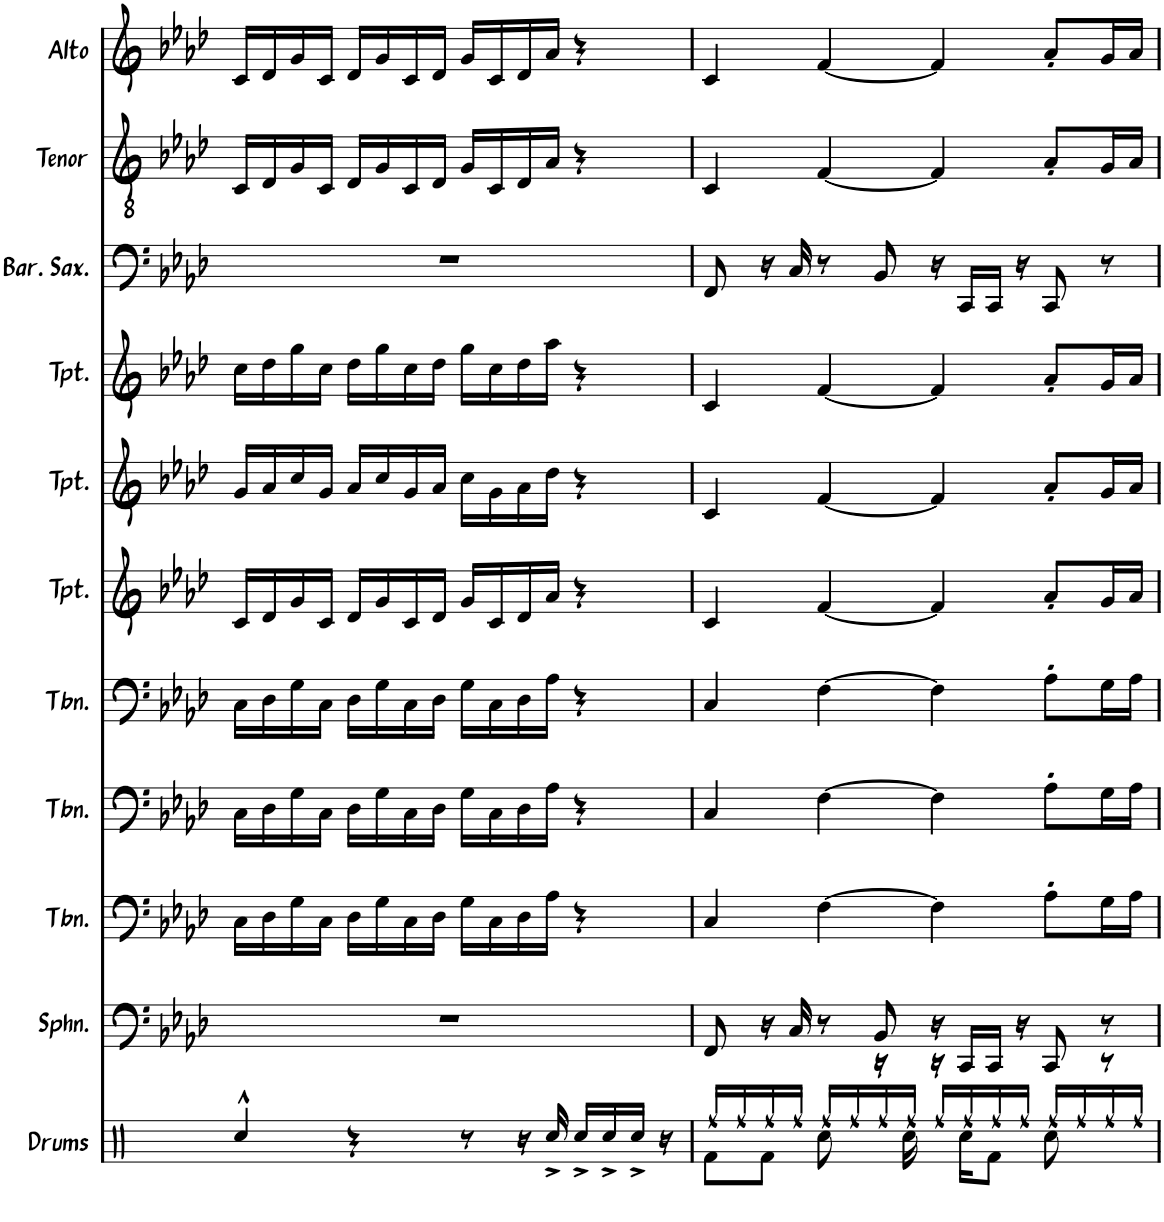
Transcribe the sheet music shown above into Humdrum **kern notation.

**kern	**kern	**kern	**kern	**kern	**kern	**kern	**kern	**kern	**kern	**kern
*part11	*part10	*part9	*part8	*part7	*part6	*part5	*part4	*part3	*part2	*part1
*staff11	*staff10	*staff9	*staff8	*staff7	*staff6	*staff5	*staff4	*staff3	*staff2	*staff1
*I"Drums	*I"Sousaphone	*I"Trombone	*I"Trombone	*I"Trombone	*I"Trumpet	*I"Trumpet	*I"Trumpet	*I"Baritone Saxophone	*I"Tenor Sax	*I"Alto Sax
*I'Drums	*I'Sphn.	*I'Tbn.	*I'Tbn.	*I'Tbn.	*I'Tpt.	*I'Tpt.	*I'Tpt.	*I'Bar. Sax.	*I'Tenor	*I'Alto
!!LO:PB:g=z
*clefX	*clefF4	*clefF4	*clefF4	*clefF4	*clefG2	*clefG2	*clefG2	*clefF4	*clefGv2	*clefG2
*	*	*	*	*	*ITrd1c2	*ITrd1c2	*ITrd1c2	*ITrd12c21	*ITrd8c14	*ITrd5c9
*k[]	*k[b-e-a-d-]	*k[b-e-a-d-]	*k[b-e-a-d-]	*k[b-e-a-d-]	*k[b-e-a-d-]	*k[b-e-a-d-]	*k[b-e-a-d-]	*k[b-e-a-d-]	*k[b-e-a-d-]	*k[b-e-a-d-]
*M4/4	*M4/4	*M4/4	*M4/4	*M4/4	*M4/4	*M4/4	*M4/4	*M4/4	*M4/4	*M4/4
=22	=22	=22	=22	=22	=22	=22	=22	=22	=22	=22
4Rcc^^/	1r	16C\LL	16C\LL	16C\LL	16c/LL	16g/LL	16cc\LL	1r	16C/LL	16c/LL
.	.	16D-\	16D-\	16D-\	16d-/	16a-/	16dd-\	.	16D-/	16d-/
.	.	16G\	16G\	16G\	16g/	16cc/	16gg\	.	16G/	16g/
.	.	16C\JJ	16C\JJ	16C\JJ	16c/JJ	16g/JJ	16cc\JJ	.	16C/JJ	16c/JJ
4r	.	16D-\LL	16D-\LL	16D-\LL	16d-/LL	16a-/LL	16dd-\LL	.	16D-/LL	16d-/LL
.	.	16G\	16G\	16G\	16g/	16cc/	16gg\	.	16G/	16g/
.	.	16C\	16C\	16C\	16c/	16g/	16cc\	.	16C/	16c/
.	.	16D-\JJ	16D-\JJ	16D-\JJ	16d-/JJ	16a-/JJ	16dd-\JJ	.	16D-/JJ	16d-/JJ
8r	.	16G\LL	16G\LL	16G\LL	16g/LL	16cc\LL	16gg\LL	.	16G/LL	16g/LL
.	.	16C\	16C\	16C\	16c/	16g\	16cc\	.	16C/	16c/
16r	.	16D-\	16D-\	16D-\	16d-/	16a-\	16dd-\	.	16D-/	16d-/
16Rcc^/	.	16A-\JJ	16A-\JJ	16A-\JJ	16a-/JJ	16dd-\JJ	16aa-\JJ	.	16A-/JJ	16a-/JJ
16Rcc^/LL	.	4r	4r	4r	4r	4r	4r	.	4r	4r
16Rcc^/	.	.	.	.	.	.	.	.	.	.
16Rcc^/JJ	.	.	.	.	.	.	.	.	.	.
16r	.	.	.	.	.	.	.	.	.	.
=23	=23	=23	=23	=23	=23	=23	=23	=23	=23	=23
*^	*	*	*	*	*	*	*	*	*	*
8Rf\L	16Rff/LL	8FF/	4C/	4C/	4C/	4c/	4c/	4c/	8FF/	4C/	4c/
.	16Rff/	.	.	.	.	.	.	.	.	.	.
8Rf\J	16Rff/	16r	.	.	.	.	.	.	16r	.	.
.	16Rff/JJ	16C/	.	.	.	.	.	.	16C/	.	.
8Rcc\	16Rff/LL	8r	[4F\	[4F\	[4F\	[4f/	[4f/	[4f/	8r	[4F/	[4f/
.	16Rff/	.	.	.	.	.	.	.	.	.	.
16r	16Rff/	8BB-/	.	.	.	.	.	.	8BB-/	.	.
16Rcc\	16Rff/JJ	.	.	.	.	.	.	.	.	.	.
16r	16Rff/LL	16r	4F\]	4F\]	4F\]	4f/]	4f/]	4f/]	16r	4F/]	4f/]
16Rcc\KL	16Rff/	16CC/LL	.	.	.	.	.	.	16CC/LL	.	.
8Rf\J	16Rff/	16CC/JJ	.	.	.	.	.	.	16CC/JJ	.	.
.	16Rff/JJ	16r	.	.	.	.	.	.	16r	.	.
8Rcc\	16Rff/LL	8CC/	8A-'\L	8A-'\L	8A-'\L	8a-'/L	8a-'/L	8a-'/L	8CC/	8A-'/L	8a-'/L
.	16Rff/	.	.	.	.	.	.	.	.	.	.
8r	16Rff/	8r	16G\L	16G\L	16G\L	16g/L	16g/L	16g/L	8r	16G/L	16g/L
.	16Rff/JJ	.	16A-\JJ	16A-\JJ	16A-\JJ	16a-/JJ	16a-/JJ	16a-/JJ	.	16A-/JJ	16a-/JJ
*v	*v	*	*	*	*	*	*	*	*	*	*
=	=	=	=	=	=	=	=	=	=	=
*-	*-	*-	*-	*-	*-	*-	*-	*-	*-	*-
